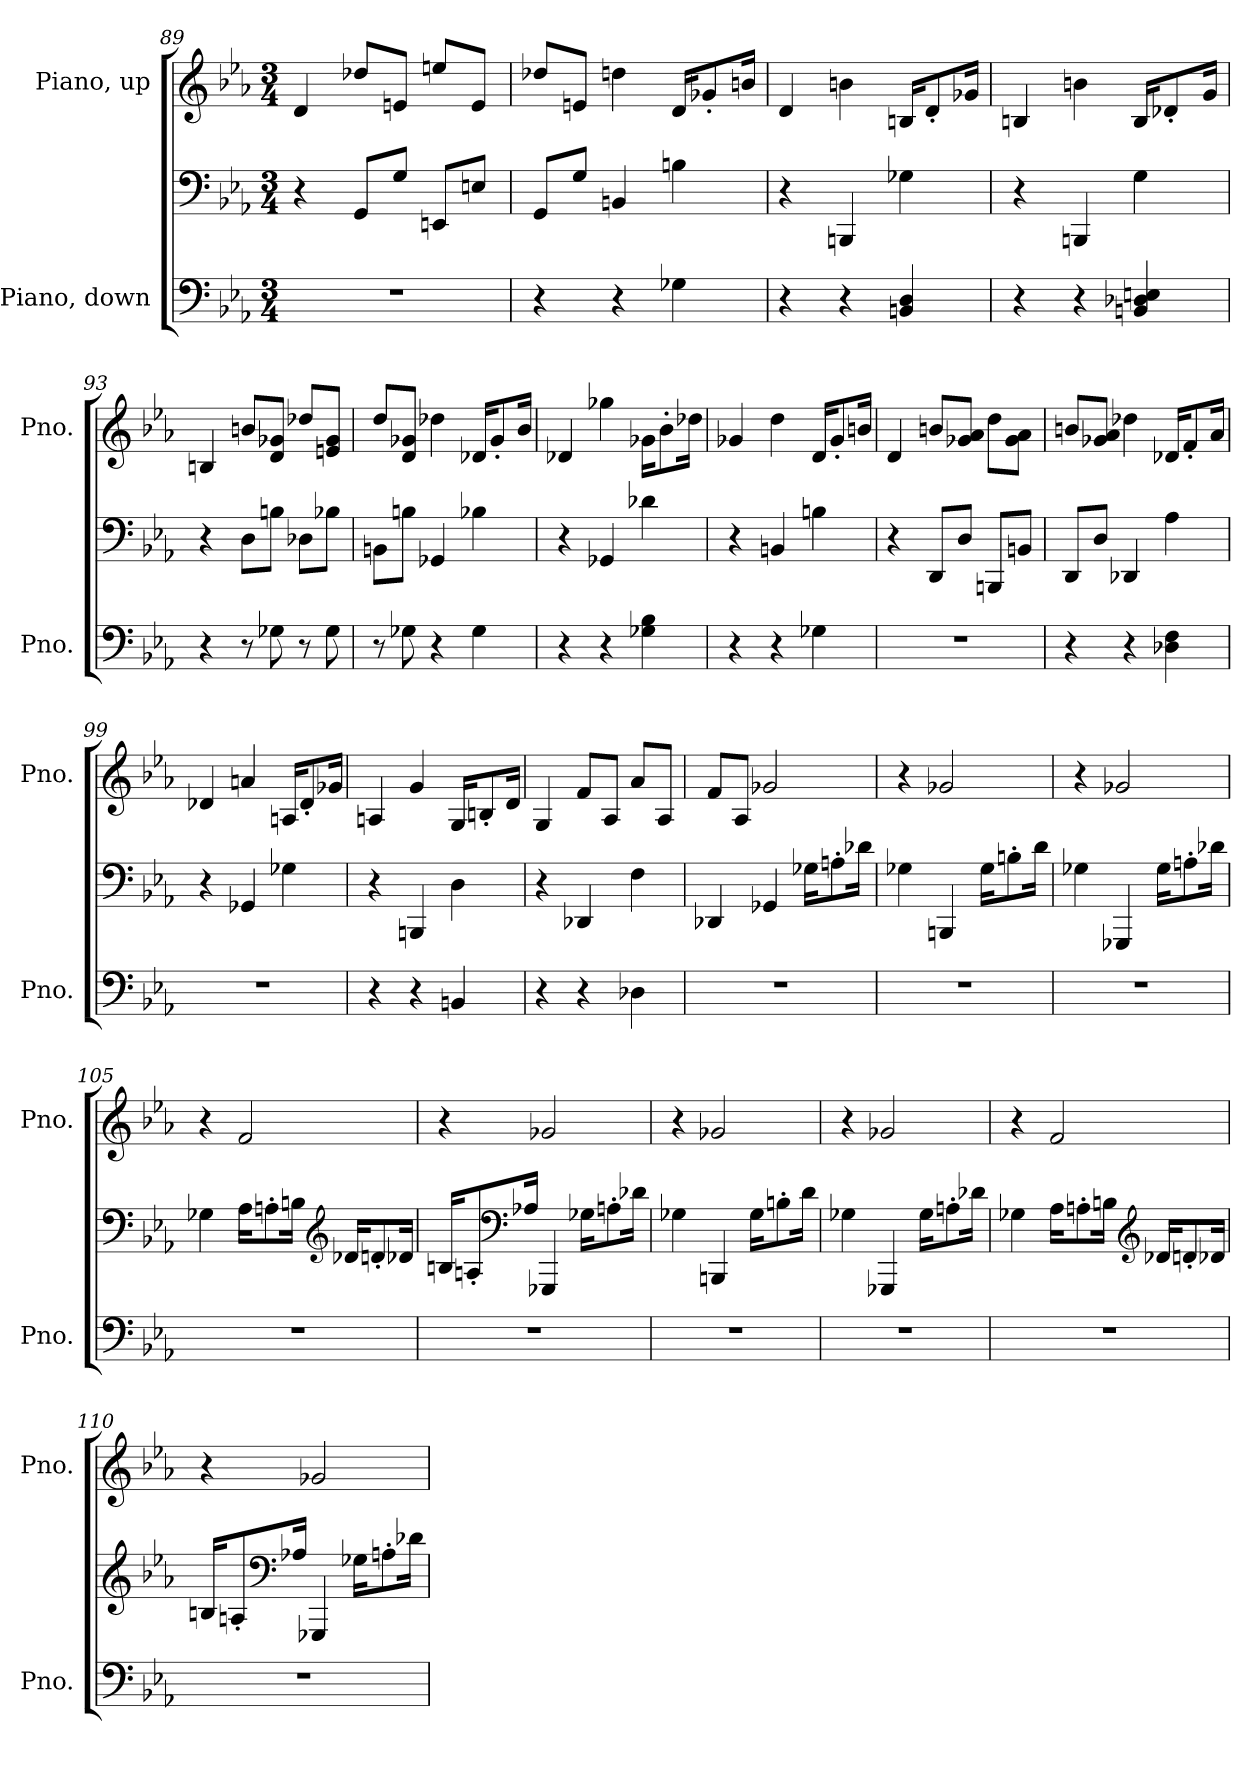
**kern	**kern	**kern
*part2	*part2	*part1
*staff3	*staff2	*staff1
*I"Piano, down	*	*I"Piano, up
*I'Pno.	*	*I'Pno.
*clefF4	*clefF4	*clefG2
*k[b-e-a-]	*k[b-e-a-]	*k[b-e-a-]
*M3/4	*M3/4	*M3/4
=89	=89	=89
2.r	4r	4d/
.	8GG/L	8dd-X/L
.	8G/J	8en/J
.	8EEn/L	8een/L
.	8En/J	8e/J
=90	=90	=90
4r	8GG/L	8dd-X/L
.	8G/J	8en/J
4r	4BBn/	4ddn\
4G-X\	4Bn\	16d/KL
.	.	8g-X'/
.	.	16bn/Jk
!!LO:PB:g=z
=91	=91	=91
4r	4r	4d/
4r	4BBBn/	4bn\
4BBn/ 4D/	4G-X\	16Bn/KL
.	.	8d'/
.	.	16g-X/Jk
=92	=92	=92
4r	4r	4Bn/
4r	4BBBn/	4bn\
4BBn/ 4D-X/ 4En/	4G\	16B/KL
.	.	8d-X'/
.	.	16g/Jk
=93	=93	=93
4r	4r	4Bn/
8r	8D\L	8bn/L
8G-X\	8Bn\J	8d/ 8g-X/J
8r	8D-X\L	8dd-X/L
8G-\	8B-X\J	8en/ 8g-/J
=94	=94	=94
8r	8BBn\L	8dd/L
8G-X\	8Bn\J	8d/ 8g-X/J
4r	4GG-X/	4dd-X\
4G-\	4B-X\	16d-X/KL
.	.	8g-'/
.	.	16b-/Jk
!!LO:LB:g=z
=95	=95	=95
4r	4r	4d-X/
4r	4GG-X/	4gg-X\
4G-X\ 4B-\	4d-X\	16g-X\KL
.	.	8b-'\
.	.	16dd-X\Jk
=96	=96	=96
4r	4r	4g-X/
4r	4BBn/	4dd\
4G-X\	4Bn\	16d/KL
.	.	8g-'/
.	.	16bn/Jk
=97	=97	=97
2.r	4r	4d/
.	8DD/L	8bn/L
.	8D/J	8g-X/ 8a-/J
.	8BBBn/L	8dd\L
.	8BBn/J	8g-\ 8a-\J
=98	=98	=98
4r	8DD/L	8bn/L
.	8D/J	8g-X/ 8a-/J
4r	4DD-X/	4dd-X\
4D-X\ 4F\	4A-\	16d-X/KL
.	.	8f'/
.	.	16a-/Jk
!!LO:LB:g=z
=99	=99	=99
2.r	4r	4d-X/
.	4GG-X/	4an/
.	4G-X\	16An/KL
.	.	8d-'/
.	.	16g-X/Jk
=100	=100	=100
4r	4r	4An/
4r	4BBBn/	4g/
4BBn/	4D\	16G/KL
.	.	8Bn'/
.	.	16d/Jk
=101	=101	=101
4r	4r	4G/
4r	4DD-X/	8f/L
.	.	8A-/J
4D-X\	4F\	8a-/L
.	.	8A-/J
=102	=102	=102
2.r	4DD-X/	8f/L
.	.	8A-/J
.	4GG-X/	2g-X/
.	16G-X\KL	.
.	8An'\	.
.	16d-X\Jk	.
=103	=103	=103
2.r	4G-X\	4r
.	4BBBn/	2g-X/
.	16G-\KL	.
.	8Bn'\	.
.	16d\Jk	.
!!LO:LB:g=z
=104	=104	=104
2.r	4G-X\	4r
.	4GGG-X/	2g-X/
.	16G-\KL	.
.	8An'\	.
.	16d-X\Jk	.
=105	=105	=105
2.r	4G-X\	4r
.	16A-\KL	2f/
.	8An'\	.
.	16Bn\Jk	.
*	*clefG2	*
.	16d-X/KL	.
.	8dn'/	.
.	16d-X/Jk	.
=106	=106	=106
2.r	16Bn/KL	4r
.	8An'/	.
*	*clefF4	*
.	16A-X/Jk	.
.	4GGG-X/	2g-X/
.	16G-X\KL	.
.	8An'\	.
.	16d-X\Jk	.
!!LO:PB:g=z
=107	=107	=107
2.r	4G-X\	4r
.	4BBBn/	2g-X/
.	16G-\KL	.
.	8Bn'\	.
.	16d\Jk	.
=108	=108	=108
2.r	4G-X\	4r
.	4GGG-X/	2g-X/
.	16G-\KL	.
.	8An'\	.
.	16d-X\Jk	.
=109	=109	=109
2.r	4G-X\	4r
.	16A-\KL	2f/
.	8An'\	.
.	16Bn\Jk	.
*	*clefG2	*
.	16d-X/KL	.
.	8dn'/	.
.	16d-X/Jk	.
!!LO:LB:g=z
=110	=110	=110
2.r	16Bn/KL	4r
.	8An'/	.
*	*clefF4	*
.	16A-X/Jk	.
.	4GGG-X/	2g-X/
.	16G-X\KL	.
.	8An'\	.
.	16d-X\Jk	.
=	=	=
*-	*-	*-
